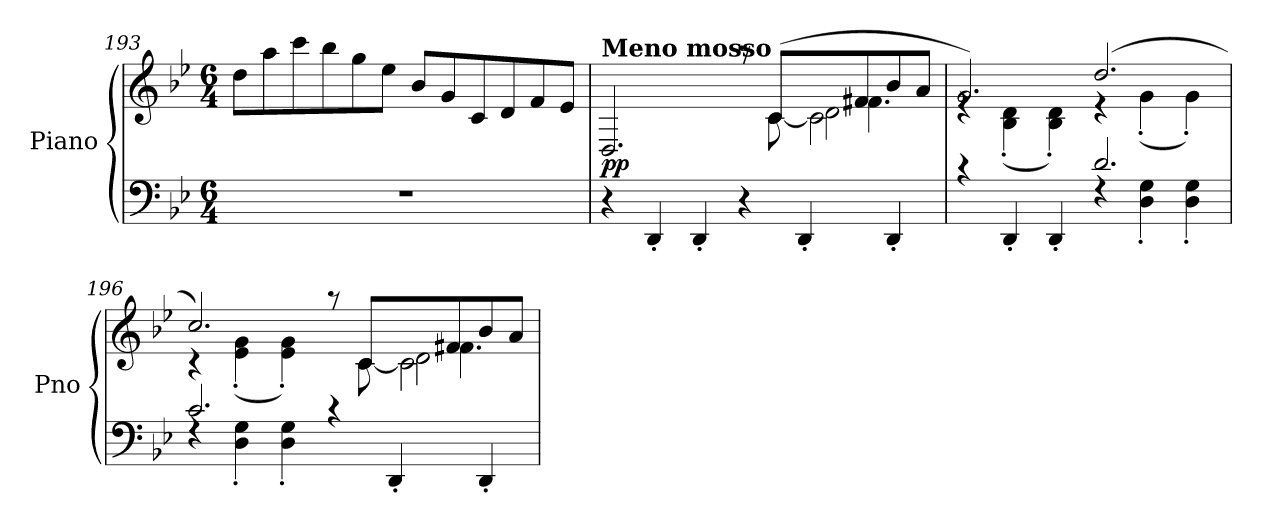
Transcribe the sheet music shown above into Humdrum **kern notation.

**kern	**kern	**dynam
*part1	*part1	*part1
*staff2	*staff1	*staff1/2
*I"Piano	*	*
*I'Pno	*	*
!!LO:LB:g=z
*clefF4	*clefG2	*
*k[b-e-]	*k[b-e-]	*
*B-:	*B-:	*
*M6/4	*M6/4	*
=193	=193	=193
1.r	8dd\L	.
.	8aa\	.
.	8ccc\	.
.	8bb-\	.
.	8gg\	.
.	8ee-\J	.
.	8b-/L	.
.	8g/	.
.	8c/	.
.	8d/	.
.	8f/	.
.	8e-/J	.
=194	=194	=194
*	*^	*
*	*	*^	*
*	*	*	*^	*
!	!LO:TX:a:B:t=Meno mosso	!	!	!	!
!	!	!	!	!	!LO:DY:b
4r	2.D/	2..ryy	1ryy	1ryy	pp
4DD'</	.	.	.	.	.
4DD'</	.	.	.	.	.
4r	8raa	.	.	.	.
.	(>8c/L	[8c	.	.	.
4DD'</	8d/yy	2c\]	8ryy	2d	.
.	8f#X/	.	4.f#X\	.	.
4DD'</	8b-/	.	.	.	.
.	8a/J	.	.	.	.
*	*	*v	*v	*v	*
=195	=195	=195	=195
*^	*	*	*
4rc	2.ryy	2.g/)	4re	.
4DD'>/	.	.	(<4B-\'< 4d\'<	.
4DD'>/	.	.	4B-\'< 4d\'<)	.
2.d/	4rF	(>2.dd/	4re	.
.	4D\'< 4G\'<	.	(<4g'<\	.
.	4D\'< 4G\'<	.	4g'<\)	.
=196	=196	=196	=196	=196
*	*	*^	*^	*
2.c/	4rF	2.cc/)	4rc	1ryy	1ryy	.
.	4D\'< 4G\'<	.	(<4e-\'< 4g\'<	.	.	.
.	4D\'< 4G\'<	.	4e-\'< 4g\'<)	.	.	.
4rc	2.ryy	8raa	8ryy	.	.	.
.	.	8c/L	[8c	.	.	.
4DD'>/	.	8d/yy	2c\]	8ryy	2d	.
.	.	8f#X/	.	4.f#X\	.	.
4DD'>/	.	8b-/	.	.	.	.
.	.	8a/J	.	.	.	.
*v	*v	*	*	*	*	*
*	*v	*v	*v	*v	*
=	=	=
*-	*-	*-
